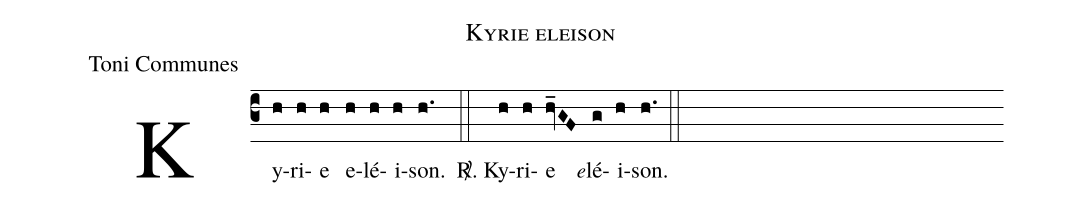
name:Kyrie eleison;
office-part:Toni Communes;
%%
(c3) Ky(h)ri(h)e(h) e(h)lé(h)i(h)son.(h.) (::) <sp>R/</sp>. Ky(h)ri(h)e(hv_GF) <e>e</e>lé(g)i(h)son.(h.) (::)
